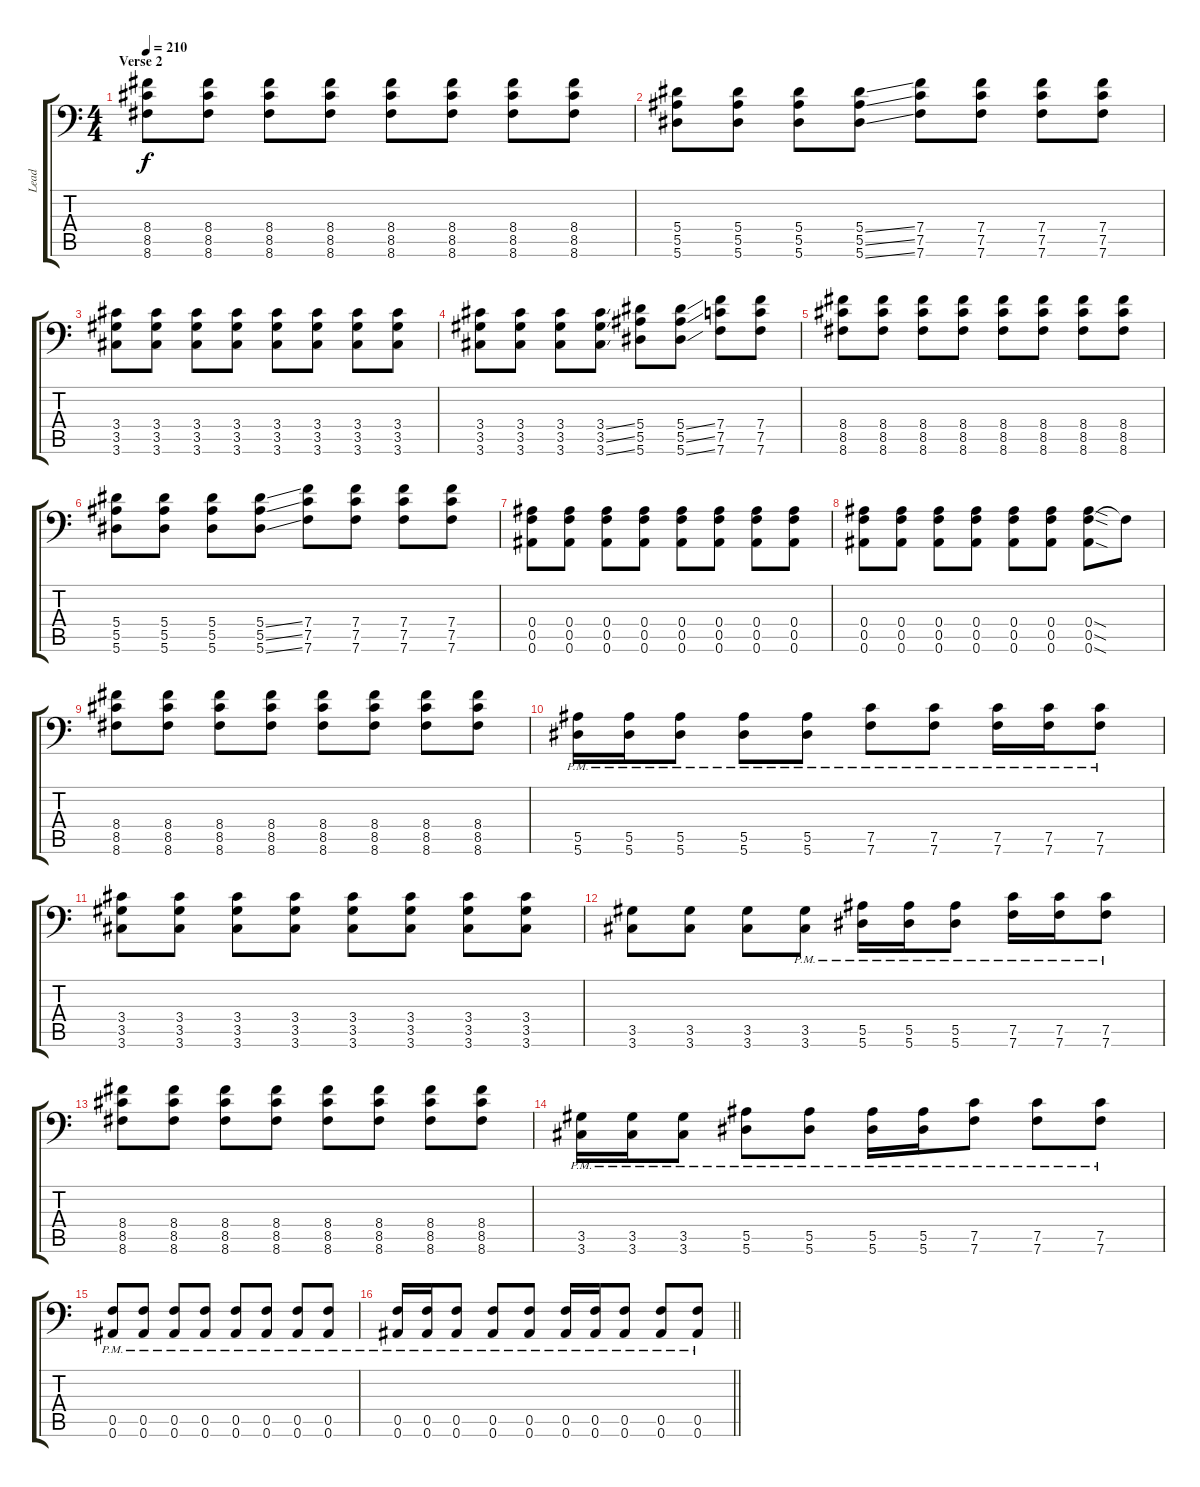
\track ("Lead" "Lead") {instrument overdrivenguitar}
\staff {score tabs}
\tuning (C4 G3 Eb3 Bb2 F2 Bb1) {hide}
\ts (4 4)
\section ("" "Verse 2")
\tempo 210
\clef f4
\ks c
(8.4 8.5 8.6).8{dy f} (8.4 8.5 8.6).8 (8.4 8.5 8.6).8 (8.4 8.5 8.6).8 (8.4 8.5 8.6).8 (8.4 8.5 8.6).8 (8.4 8.5 8.6).8 (8.4 8.5 8.6).8 |
(5.4 5.5 5.6).8 (5.4 5.5 5.6).8 (5.4 5.5 5.6).8 (5.4{ss} 5.5{ss} 5.6{ss}).8 (7.4 7.5 7.6).8 (7.4 7.5 7.6).8 (7.4 7.5 7.6).8 (7.4 7.5 7.6).8 |
(3.4 3.5 3.6).8 (3.4 3.5 3.6).8 (3.4 3.5 3.6).8 (3.4 3.5 3.6).8 (3.4 3.5 3.6).8 (3.4 3.5 3.6).8 (3.4 3.5 3.6).8 (3.4 3.5 3.6).8 |
(3.4 3.5 3.6).8 (3.4 3.5 3.6).8 (3.4 3.5 3.6).8 (3.4{ss} 3.5{ss} 3.6{ss}).8 (5.4 5.5 5.6).8 (5.4{ss} 5.5{ss} 5.6{ss}).8 (7.4 7.5 7.6).8 (7.4 7.5 7.6).8 |
(8.4 8.5 8.6).8 (8.4 8.5 8.6).8 (8.4 8.5 8.6).8 (8.4 8.5 8.6).8 (8.4 8.5 8.6).8 (8.4 8.5 8.6).8 (8.4 8.5 8.6).8 (8.4 8.5 8.6).8 |
(5.4 5.5 5.6).8 (5.4 5.5 5.6).8 (5.4 5.5 5.6).8 (5.4{ss} 5.5{ss} 5.6{ss}).8 (7.4 7.5 7.6).8 (7.4 7.5 7.6).8 (7.4 7.5 7.6).8 (7.4 7.5 7.6).8 |
(0.4 0.5 0.6).8 (0.4 0.5 0.6).8 (0.4 0.5 0.6).8 (0.4 0.5 0.6).8 (0.4 0.5 0.6).8 (0.4 0.5 0.6).8 (0.4 0.5 0.6).8 (0.4 0.5 0.6).8 |
(0.4 0.5 0.6).8 (0.4 0.5 0.6).8 (0.4 0.5 0.6).8 (0.4 0.5 0.6).8 (0.4 0.5 0.6).8 (0.4 0.5 0.6).8 (0.4{sod} 0.5{sod} 0.6{sod}).8 0.5{t}.8 |
(8.4 8.5 8.6).8 (8.4 8.5 8.6).8 (8.4 8.5 8.6).8 (8.4 8.5 8.6).8 (8.4 8.5 8.6).8 (8.4 8.5 8.6).8 (8.4 8.5 8.6).8 (8.4 8.5 8.6).8 |
(5.5{pm} 5.6{pm}).16 (5.5{pm} 5.6{pm}).16 (5.5{pm} 5.6{pm}).8 (5.5{pm} 5.6{pm}).8 (5.5{pm} 5.6{pm}).8 (7.5{pm} 7.6{pm}).8 (7.5{pm} 7.6{pm}).8 (7.5{pm} 7.6{pm}).16 (7.5{pm} 7.6{pm}).16 (7.5{pm} 7.6{pm}).8 |
(3.4 3.5 3.6).8 (3.4 3.5 3.6).8 (3.4 3.5 3.6).8 (3.4 3.5 3.6).8 (3.4 3.5 3.6).8 (3.4 3.5 3.6).8 (3.4 3.5 3.6).8 (3.4 3.5 3.6).8 |
(3.5 3.6).8 (3.5 3.6).8 (3.5 3.6).8 (3.5{pm} 3.6{pm}).8 (5.5{pm} 5.6{pm}).16 (5.5{pm} 5.6{pm}).16 (5.5{pm} 5.6{pm}).8 (7.5{pm} 7.6{pm}).16 (7.5{pm} 7.6{pm}).16 (7.5{pm} 7.6{pm}).8 |
(8.4 8.5 8.6).8 (8.4 8.5 8.6).8 (8.4 8.5 8.6).8 (8.4 8.5 8.6).8 (8.4 8.5 8.6).8 (8.4 8.5 8.6).8 (8.4 8.5 8.6).8 (8.4 8.5 8.6).8 |
(3.5{pm} 3.6{pm}).16 (3.5{pm} 3.6{pm}).16 (3.5{pm} 3.6{pm}).8 (5.5{pm} 5.6{pm}).8 (5.5{pm} 5.6{pm}).8 (5.5{pm} 5.6{pm}).16 (5.5{pm} 5.6{pm}).16 (7.5{pm} 7.6{pm}).8 (7.5{pm} 7.6{pm}).8 (7.5{pm} 7.6{pm}).8 |
(0.5{pm} 0.6{pm}).8 (0.5{pm} 0.6{pm}).8 (0.5{pm} 0.6{pm}).8 (0.5{pm} 0.6{pm}).8 (0.5{pm} 0.6{pm}).8 (0.5{pm} 0.6{pm}).8 (0.5{pm} 0.6{pm}).8 (0.5{pm} 0.6{pm}).8 |
\barLineRight lightlight
(0.5{pm} 0.6{pm}).16 (0.5{pm} 0.6{pm}).16 (0.5{pm} 0.6{pm}).8 (0.5{pm} 0.6{pm}).8 (0.5{pm} 0.6{pm}).8 (0.5{pm} 0.6{pm}).16 (0.5{pm} 0.6{pm}).16 (0.5{pm} 0.6{pm}).8 (0.5{pm} 0.6{pm}).8 (0.5{pm} 0.6{pm}).8
